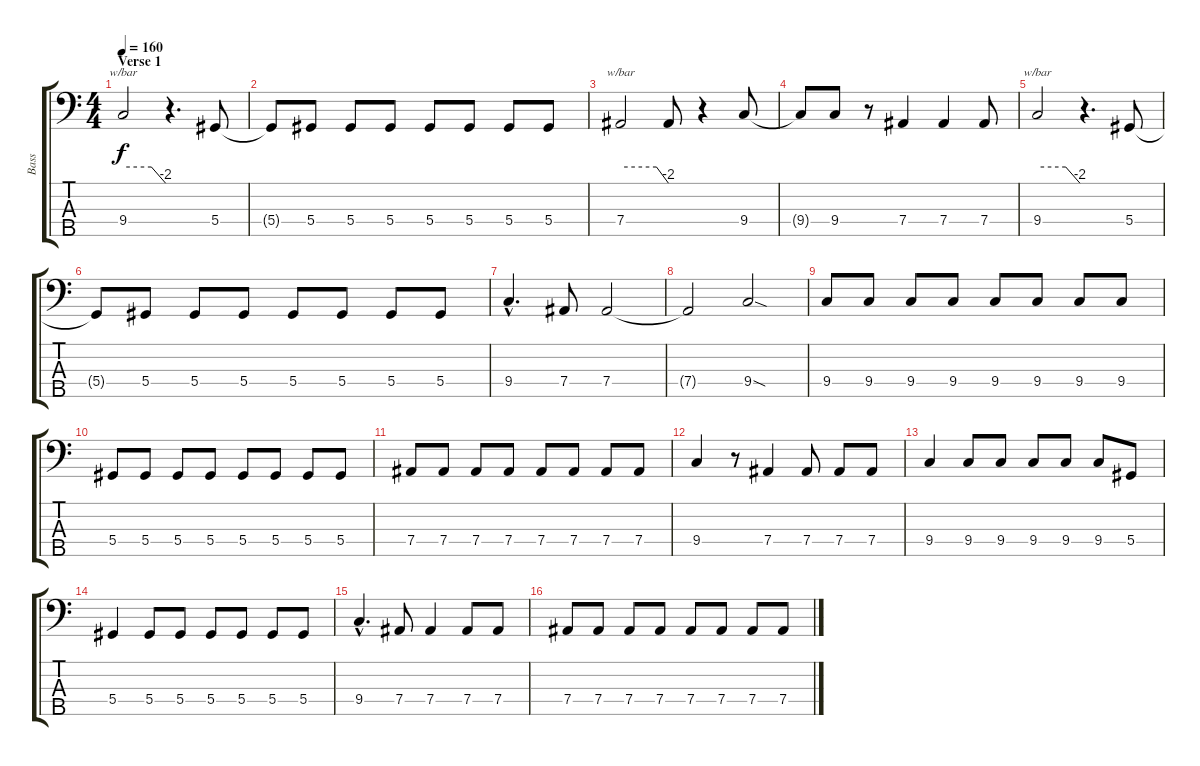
\track ("Bass" "Bass") {instrument electricbasspick}
\staff {score tabs}
\tuning (Gb2 Db2 Ab1 Eb1 Bb0) {hide}
\ts (4 4)
\section ("" "Verse 1")
\tempo 160
\clef f4
\ks c
9.4.2{tbe (custom default 0 0 40 0 60 -8) dy f} r.4{d} 5.4.8 |
5.4{t}.8 5.4.8 5.4.8 5.4.8 5.4.8 5.4.8 5.4.8 5.4.8 |
7.4.2{tbe (custom default 0 0 45 0 60 -8)} 7.4{t}.8 r.4 9.4.8 |
9.4{t}.8 9.4.8 r.8 7.4.4 7.4.4 7.4.8 |
9.4.2{tbe (custom default 0 0 40 0 60 -8)} r.4{d} 5.4.8 |
5.4{t}.8 5.4.8 5.4.8 5.4.8 5.4.8 5.4.8 5.4.8 5.4.8 |
9.4{hac}.4{d} 7.4.8 7.4.2 |
7.4{t}.2 9.4{sod}.2 |
9.4.8 9.4.8 9.4.8 9.4.8 9.4.8 9.4.8 9.4.8 9.4.8 |
5.4.8 5.4.8 5.4.8 5.4.8 5.4.8 5.4.8 5.4.8 5.4.8 |
7.4.8 7.4.8 7.4.8 7.4.8 7.4.8 7.4.8 7.4.8 7.4.8 |
9.4.4 r.8 7.4.4 7.4.8 7.4.8 7.4.8 |
9.4.4 9.4.8 9.4.8 9.4.8 9.4.8 9.4.8 5.4.8 |
5.4.4 5.4.8 5.4.8 5.4.8 5.4.8 5.4.8 5.4.8 |
9.4{hac}.4{d} 7.4.8 7.4.4 7.4.8 7.4.8 |
7.4.8 7.4.8 7.4.8 7.4.8 7.4.8 7.4.8 7.4.8 7.4.8
